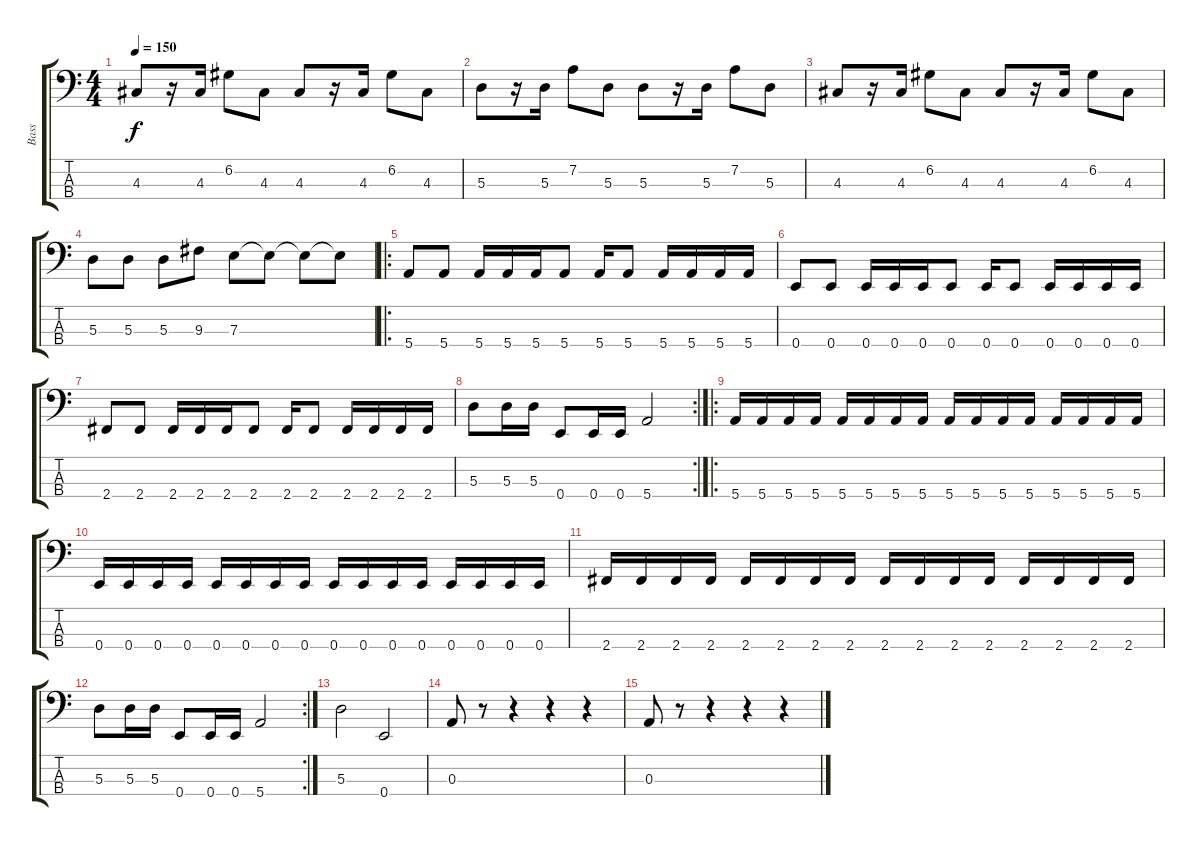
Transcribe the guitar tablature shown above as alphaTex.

\track ("Bass" "Bass") {instrument acousticguitarnylon}
\staff {score tabs}
\tuning (G2 D2 A1 E1) {hide}
\ts (4 4)
\tempo 150
\clef f4
\ks c
4.3.8{dy f} r.16 4.3.16 6.2.8 4.3.8 4.3.8 r.16 4.3.16 6.2.8 4.3.8 |
5.3.8 r.16 5.3.16 7.2.8 5.3.8 5.3.8 r.16 5.3.16 7.2.8 5.3.8 |
4.3.8 r.16 4.3.16 6.2.8 4.3.8 4.3.8 r.16 4.3.16 6.2.8 4.3.8 |
5.3.8 5.3.8 5.3.8 9.3.8 7.3.8 7.3{t}.8 7.3{t}.8 7.3{t}.8 |
\ro
5.4.8 5.4.8 5.4.16 5.4.16 5.4.16 5.4.8 5.4.16 5.4.8 5.4.16 5.4.16 5.4.16 5.4.16 |
0.4.8 0.4.8 0.4.16 0.4.16 0.4.16 0.4.8 0.4.16 0.4.8 0.4.16 0.4.16 0.4.16 0.4.16 |
2.4.8 2.4.8 2.4.16 2.4.16 2.4.16 2.4.8 2.4.16 2.4.8 2.4.16 2.4.16 2.4.16 2.4.16 |
\rc 2
5.3.8 5.3.16 5.3.16 0.4.8 0.4.16 0.4.16 5.4.2 |
\ro
5.4.16 5.4.16 5.4.16 5.4.16 5.4.16 5.4.16 5.4.16 5.4.16 5.4.16 5.4.16 5.4.16 5.4.16 5.4.16 5.4.16 5.4.16 5.4.16 |
0.4.16 0.4.16 0.4.16 0.4.16 0.4.16 0.4.16 0.4.16 0.4.16 0.4.16 0.4.16 0.4.16 0.4.16 0.4.16 0.4.16 0.4.16 0.4.16 |
2.4.16 2.4.16 2.4.16 2.4.16 2.4.16 2.4.16 2.4.16 2.4.16 2.4.16 2.4.16 2.4.16 2.4.16 2.4.16 2.4.16 2.4.16 2.4.16 |
\rc 2
5.3.8 5.3.16 5.3.16 0.4.8 0.4.16 0.4.16 5.4.2 |
5.3.2 0.4.2 |
0.3.8 r.8 r.4 r.4 r.4 |
0.3.8 r.8 r.4 r.4 r.4
